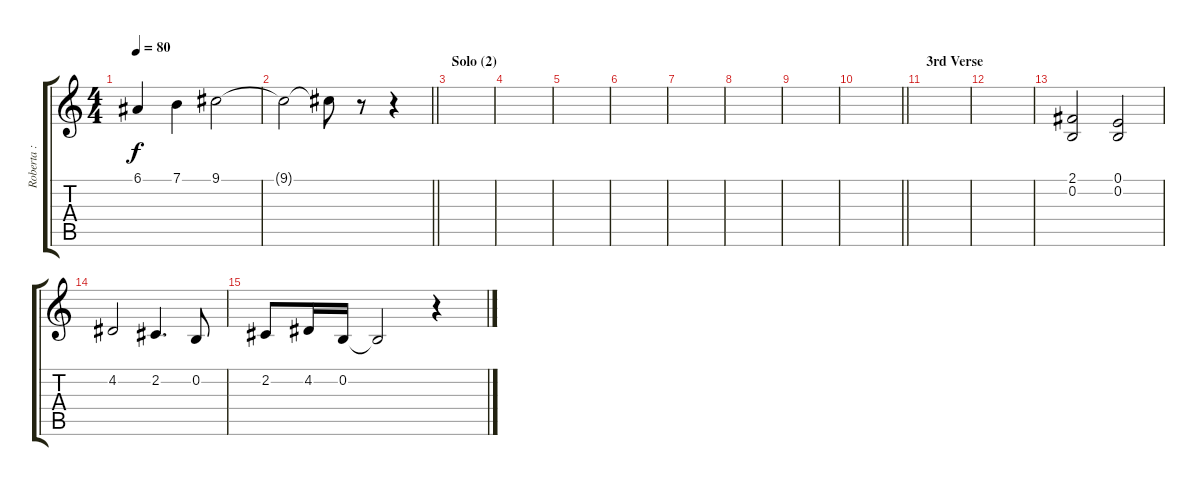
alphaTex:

\track ("Roberta :  Vocal" "Roberta : ") {instrument pad4choir}
\staff {score tabs}
\tuning (E4 B3 G3 D3 A2 E2) {hide}
\ts (4 4)
\tempo 80
\clef g2
\ks c
6.1.4{dy f} 7.1.4 9.1.2 |
\barLineRight lightlight
9.1{t}.2 9.1{t}.8 r.8 r.4 |
\section ("" "Solo (2)")
|
|
|
|
|
|
|
\barLineRight lightlight
|
\section ("" "3rd Verse")
|
|
(2.1 0.2).2 (0.1 0.2).2 |
4.2.2 2.2.4{d} 0.2.8 |
2.2.8 4.2.16 0.2.16 0.2{t}.2 r.4
